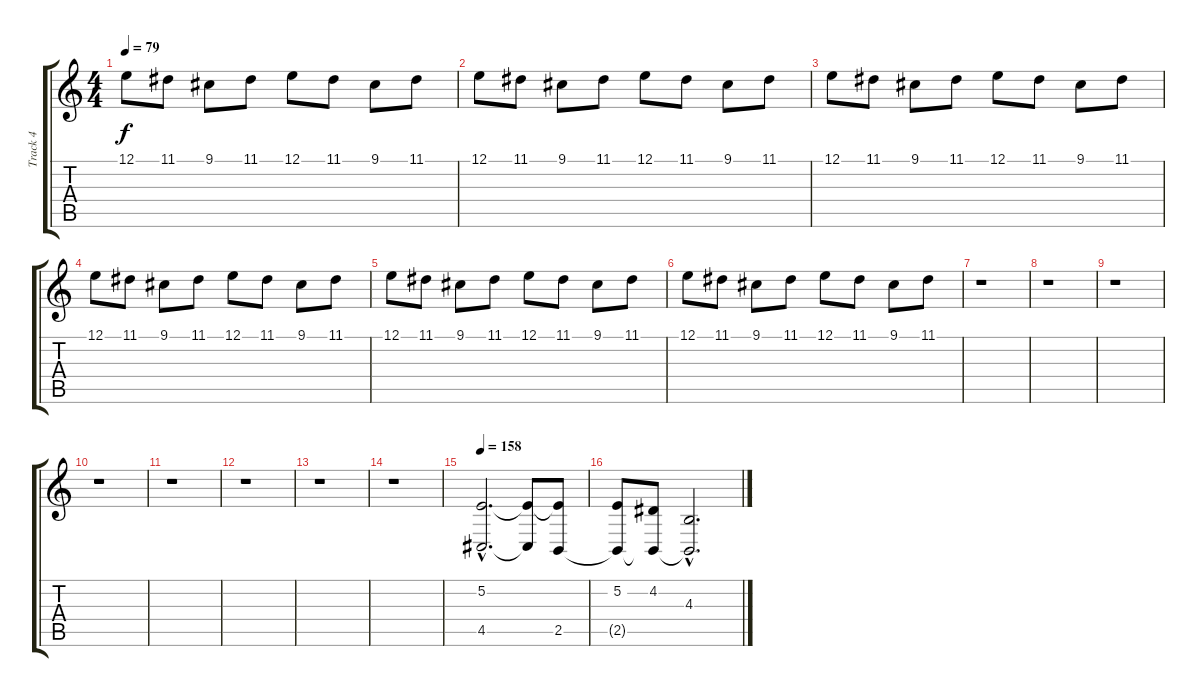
\track ("Track 4" "Track 4") {instrument stringensemble1}
\staff {score tabs}
\tuning (E4 B3 G3 D3 A2 E2) {hide}
\ts (4 4)
\tempo 79
\clef g2
\ks c
12.1.8{dy f} 11.1.8 9.1.8 11.1.8 12.1.8 11.1.8 9.1.8 11.1.8 |
12.1.8 11.1.8 9.1.8 11.1.8 12.1.8 11.1.8 9.1.8 11.1.8 |
12.1.8 11.1.8 9.1.8 11.1.8 12.1.8 11.1.8 9.1.8 11.1.8 |
12.1.8 11.1.8 9.1.8 11.1.8 12.1.8 11.1.8 9.1.8 11.1.8 |
12.1.8 11.1.8 9.1.8 11.1.8 12.1.8 11.1.8 9.1.8 11.1.8 |
12.1.8 11.1.8 9.1.8 11.1.8 12.1.8 11.1.8 9.1.8 11.1.8 |
r.1 |
r.1 |
r.1 |
r.1 |
r.1 |
r.1 |
r.1 |
r.1 |
\tempo 158
(5.2{hac} 4.5{hac}).2{d} (5.2{t} 4.5{t}).8 (5.2{t} 2.5).8 |
(5.2 2.5{t}).8 (4.2 2.5{t}).8 (4.3{hac} 2.5{hac t}).2{d}
